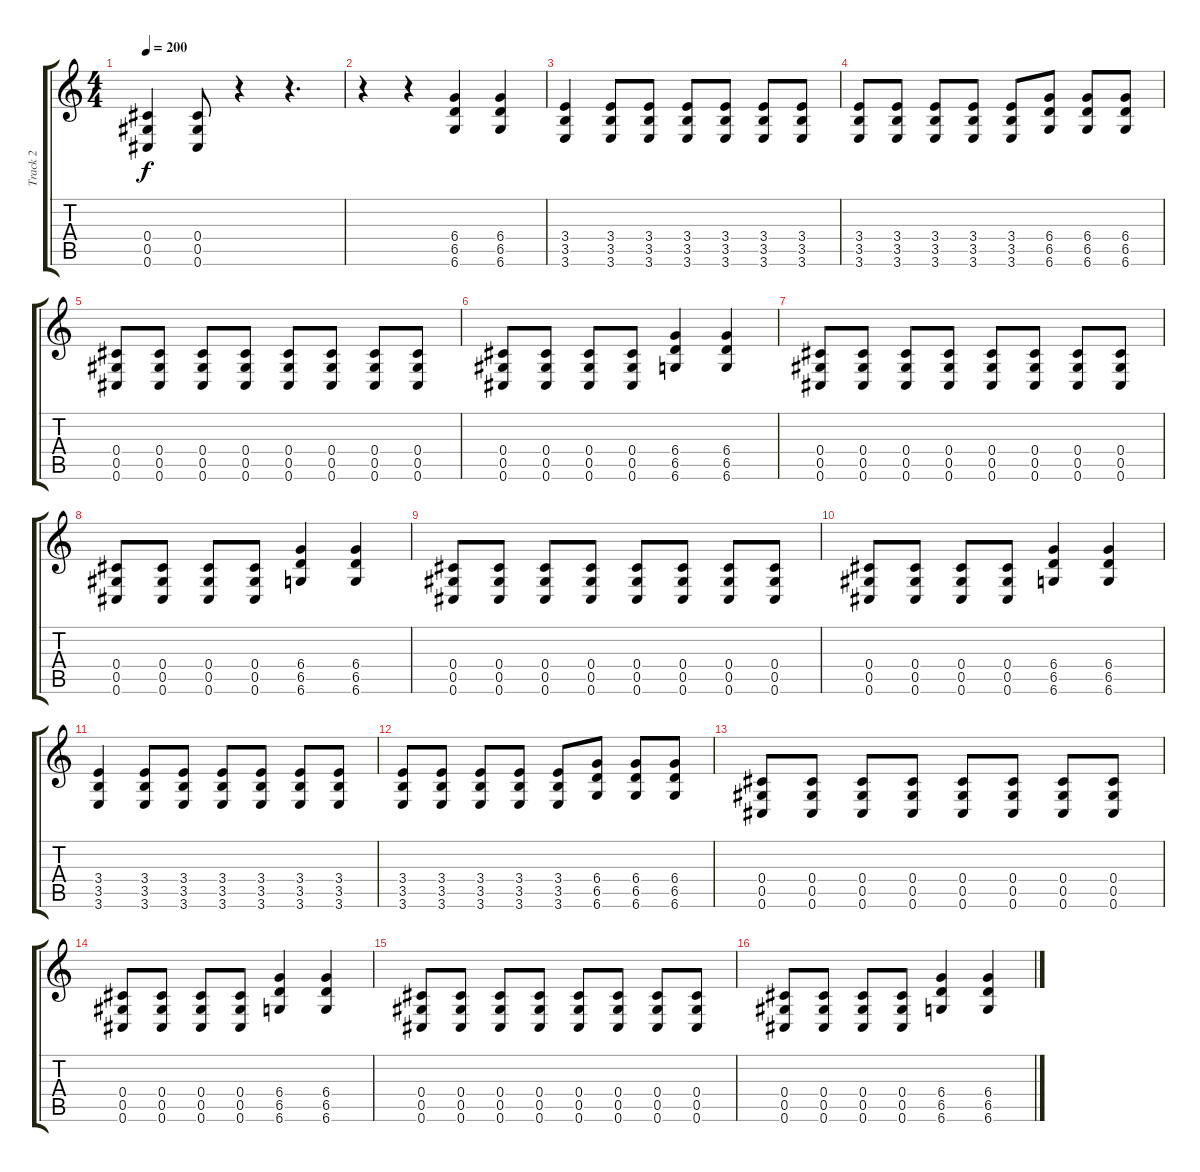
\track ("Track 2" "Track 2") {instrument distortionguitar}
\staff {score tabs}
\tuning (Eb4 Bb3 Gb3 Db3 Ab2 Db2) {hide}
\ts (4 4)
\tempo 200
\clef g2
\ks c
(0.4 0.5 0.6).4{dy f} (0.4 0.5 0.6).8 r.4 r.4{d} |
r.4 r.4 (6.4 6.5 6.6).4 (6.4 6.5 6.6).4 |
(3.4 3.5 3.6).4 (3.4 3.5 3.6).8 (3.4 3.5 3.6).8 (3.4 3.5 3.6).8 (3.4 3.5 3.6).8 (3.4 3.5 3.6).8 (3.4 3.5 3.6).8 |
(3.4 3.5 3.6).8 (3.4 3.5 3.6).8 (3.4 3.5 3.6).8 (3.4 3.5 3.6).8 (3.4 3.5 3.6).8 (6.4 6.5 6.6).8 (6.4 6.5 6.6).8 (6.4 6.5 6.6).8 |
(0.4 0.5 0.6).8 (0.4 0.5 0.6).8 (0.4 0.5 0.6).8 (0.4 0.5 0.6).8 (0.4 0.5 0.6).8 (0.4 0.5 0.6).8 (0.4 0.5 0.6).8 (0.4 0.5 0.6).8 |
(0.4 0.5 0.6).8 (0.4 0.5 0.6).8 (0.4 0.5 0.6).8 (0.4 0.5 0.6).8 (6.4 6.5 6.6).4 (6.4 6.5 6.6).4 |
(0.4 0.5 0.6).8 (0.4 0.5 0.6).8 (0.4 0.5 0.6).8 (0.4 0.5 0.6).8 (0.4 0.5 0.6).8 (0.4 0.5 0.6).8 (0.4 0.5 0.6).8 (0.4 0.5 0.6).8 |
(0.4 0.5 0.6).8 (0.4 0.5 0.6).8 (0.4 0.5 0.6).8 (0.4 0.5 0.6).8 (6.4 6.5 6.6).4 (6.4 6.5 6.6).4 |
(0.4 0.5 0.6).8 (0.4 0.5 0.6).8 (0.4 0.5 0.6).8 (0.4 0.5 0.6).8 (0.4 0.5 0.6).8 (0.4 0.5 0.6).8 (0.4 0.5 0.6).8 (0.4 0.5 0.6).8 |
(0.4 0.5 0.6).8 (0.4 0.5 0.6).8 (0.4 0.5 0.6).8 (0.4 0.5 0.6).8 (6.4 6.5 6.6).4 (6.4 6.5 6.6).4 |
(3.4 3.5 3.6).4 (3.4 3.5 3.6).8 (3.4 3.5 3.6).8 (3.4 3.5 3.6).8 (3.4 3.5 3.6).8 (3.4 3.5 3.6).8 (3.4 3.5 3.6).8 |
(3.4 3.5 3.6).8 (3.4 3.5 3.6).8 (3.4 3.5 3.6).8 (3.4 3.5 3.6).8 (3.4 3.5 3.6).8 (6.4 6.5 6.6).8 (6.4 6.5 6.6).8 (6.4 6.5 6.6).8 |
(0.4 0.5 0.6).8 (0.4 0.5 0.6).8 (0.4 0.5 0.6).8 (0.4 0.5 0.6).8 (0.4 0.5 0.6).8 (0.4 0.5 0.6).8 (0.4 0.5 0.6).8 (0.4 0.5 0.6).8 |
(0.4 0.5 0.6).8 (0.4 0.5 0.6).8 (0.4 0.5 0.6).8 (0.4 0.5 0.6).8 (6.4 6.5 6.6).4 (6.4 6.5 6.6).4 |
(0.4 0.5 0.6).8 (0.4 0.5 0.6).8 (0.4 0.5 0.6).8 (0.4 0.5 0.6).8 (0.4 0.5 0.6).8 (0.4 0.5 0.6).8 (0.4 0.5 0.6).8 (0.4 0.5 0.6).8 |
(0.4 0.5 0.6).8 (0.4 0.5 0.6).8 (0.4 0.5 0.6).8 (0.4 0.5 0.6).8 (6.4 6.5 6.6).4 (6.4 6.5 6.6).4
